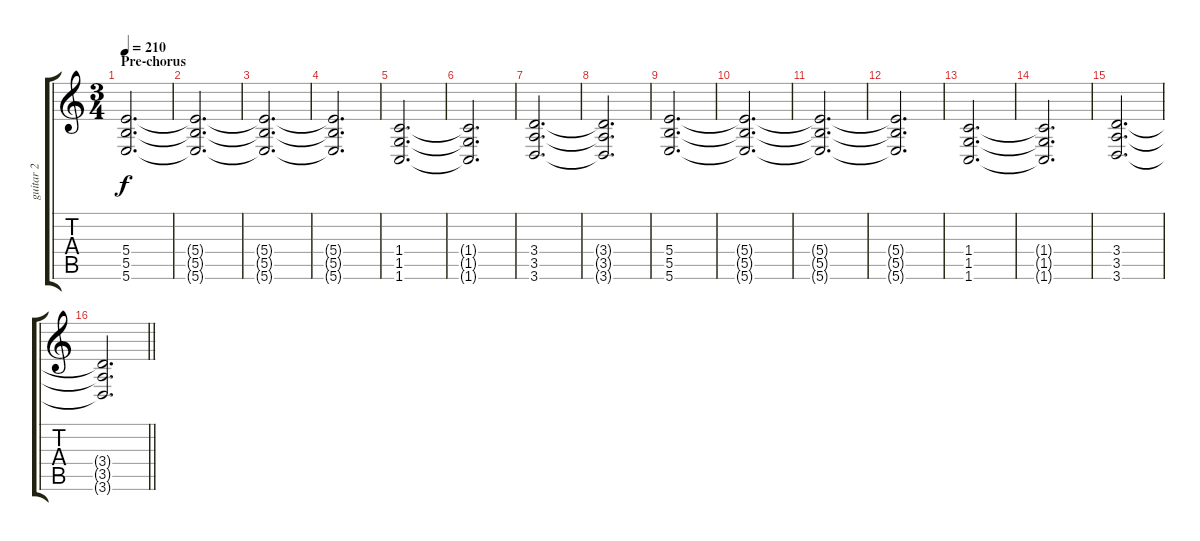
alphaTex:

\track ("guitar 2" "guitar 2") {instrument distortionguitar}
\staff {score tabs}
\tuning (Db4 Ab3 E3 B2 Gb2 B1) {hide}
\ts (3 4)
\section ("" "Pre-chorus")
\tempo 210
\clef g2
\ks c
(5.4 5.5 5.6).2{d dy f} |
(5.4{t} 5.5{t} 5.6{t}).2{d} |
(5.4{t} 5.5{t} 5.6{t}).2{d} |
(5.4{t} 5.5{t} 5.6{t}).2{d} |
(1.4 1.5 1.6).2{d} |
(1.4{t} 1.5{t} 1.6{t}).2{d} |
(3.4 3.5 3.6).2{d} |
(3.4{t} 3.5{t} 3.6{t}).2{d} |
(5.4 5.5 5.6).2{d} |
(5.4{t} 5.5{t} 5.6{t}).2{d} |
(5.4{t} 5.5{t} 5.6{t}).2{d} |
(5.4{t} 5.5{t} 5.6{t}).2{d} |
(1.4 1.5 1.6).2{d} |
(1.4{t} 1.5{t} 1.6{t}).2{d} |
(3.4 3.5 3.6).2{d} |
\barLineRight lightlight
(3.4{t} 3.5{t} 3.6{t}).2{d}
